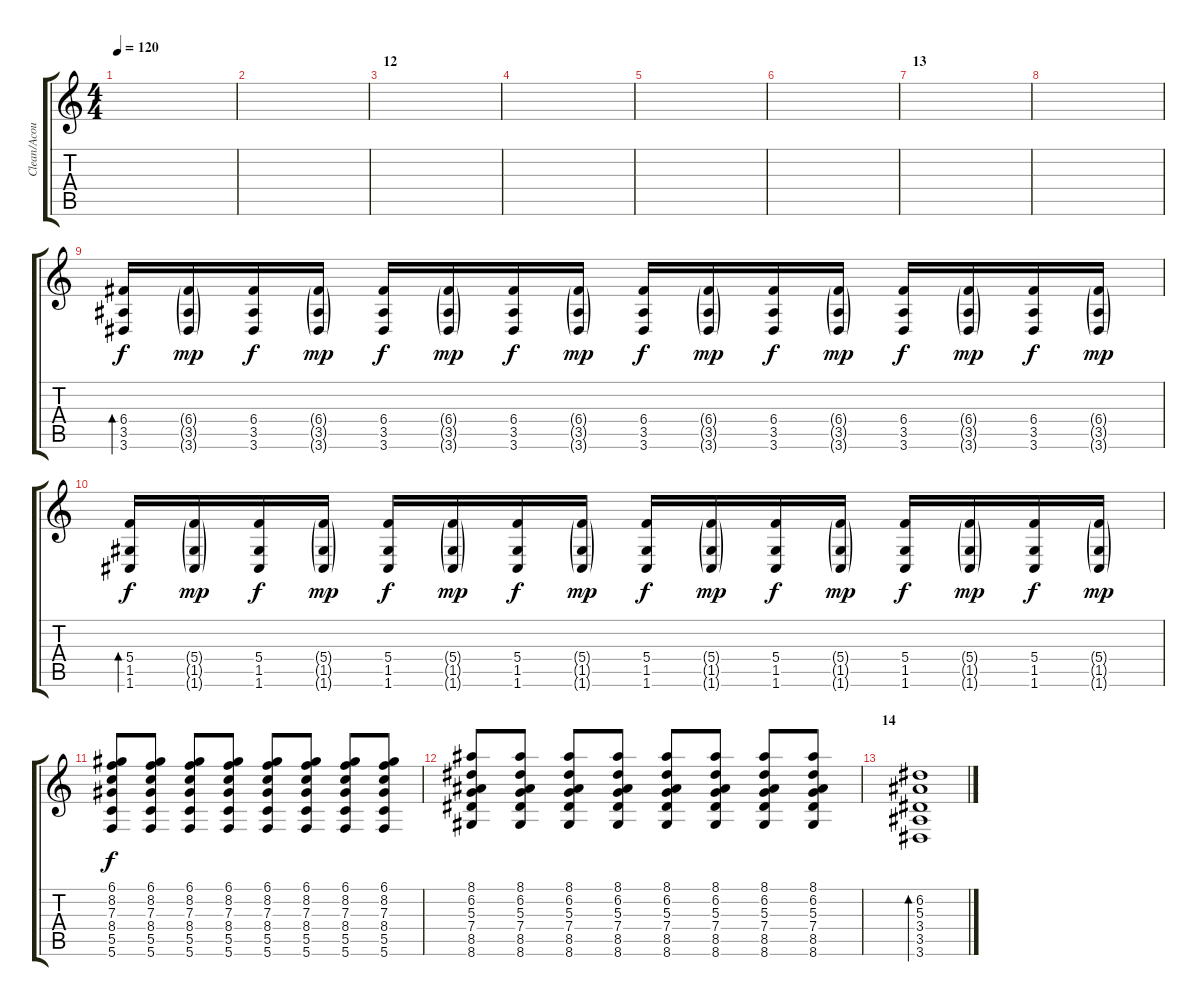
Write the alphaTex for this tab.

\track ("Clean/Acoustic Guitar 2" "Clean/Acou") {instrument acousticguitarsteel}
\staff {score tabs}
\tuning (D4 A3 F3 C3 G2 C2) {hide}
\ts (4 4)
\tempo 120
\clef g2
\ks c
|
|
\section ("" "12")
|
|
|
|
\section ("" "13")
|
|
(6.4 3.5 3.6).16{bd 480 volume 0 balance 0} (6.4{g} 3.5{g} 3.6{g}).16{dy mp} (6.4 3.5 3.6).16{dy f balance 16} (6.4{g} 3.5{g} 3.6{g}).16{dy mp} (6.4 3.5 3.6).16{dy f balance 0} (6.4{g} 3.5{g} 3.6{g}).16{dy mp} (6.4 3.5 3.6).16{dy f balance 16} (6.4{g} 3.5{g} 3.6{g}).16{dy mp} (6.4 3.5 3.6).16{dy f balance 0} (6.4{g} 3.5{g} 3.6{g}).16{dy mp} (6.4 3.5 3.6).16{dy f balance 16} (6.4{g} 3.5{g} 3.6{g}).16{dy mp} (6.4 3.5 3.6).16{dy f balance 0} (6.4{g} 3.5{g} 3.6{g}).16{dy mp} (6.4 3.5 3.6).16{dy f volume 13 balance 16} (6.4{g} 3.5{g} 3.6{g}).16{dy mp} |
(5.4 1.5 1.6).16{bd 480 dy f volume 0 balance 0} (5.4{g} 1.5{g} 1.6{g}).16{dy mp} (5.4 1.5 1.6).16{dy f balance 16} (5.4{g} 1.5{g} 1.6{g}).16{dy mp} (5.4 1.5 1.6).16{dy f balance 0} (5.4{g} 1.5{g} 1.6{g}).16{dy mp} (5.4 1.5 1.6).16{dy f balance 16} (5.4{g} 1.5{g} 1.6{g}).16{dy mp} (5.4 1.5 1.6).16{dy f balance 0} (5.4{g} 1.5{g} 1.6{g}).16{dy mp} (5.4 1.5 1.6).16{dy f balance 16} (5.4{g} 1.5{g} 1.6{g}).16{dy mp} (5.4 1.5 1.6).16{dy f balance 0} (5.4{g} 1.5{g} 1.6{g}).16{dy mp} (5.4 1.5 1.6).16{dy f balance 16} (5.4{g} 1.5{g} 1.6{g}).16{dy mp} |
(6.1 8.2 7.3 8.4 5.5 5.6).8{dy f volume 10} (6.1 8.2 7.3 8.4 5.5 5.6).8 (6.1 8.2 7.3 8.4 5.5 5.6).8 (6.1 8.2 7.3 8.4 5.5 5.6).8 (6.1 8.2 7.3 8.4 5.5 5.6).8 (6.1 8.2 7.3 8.4 5.5 5.6).8 (6.1 8.2 7.3 8.4 5.5 5.6).8 (6.1 8.2 7.3 8.4 5.5 5.6).8 |
(8.1 6.2 5.3 7.4 8.5 8.6).8{volume 13} (8.1 6.2 5.3 7.4 8.5 8.6).8 (8.1 6.2 5.3 7.4 8.5 8.6).8 (8.1 6.2 5.3 7.4 8.5 8.6).8 (8.1 6.2 5.3 7.4 8.5 8.6).8 (8.1 6.2 5.3 7.4 8.5 8.6).8 (8.1 6.2 5.3 7.4 8.5 8.6).8 (8.1 6.2 5.3 7.4 8.5 8.6).8 |
\section ("" "14")
(6.2 5.3 3.4 3.5 3.6).1{bd 480}
